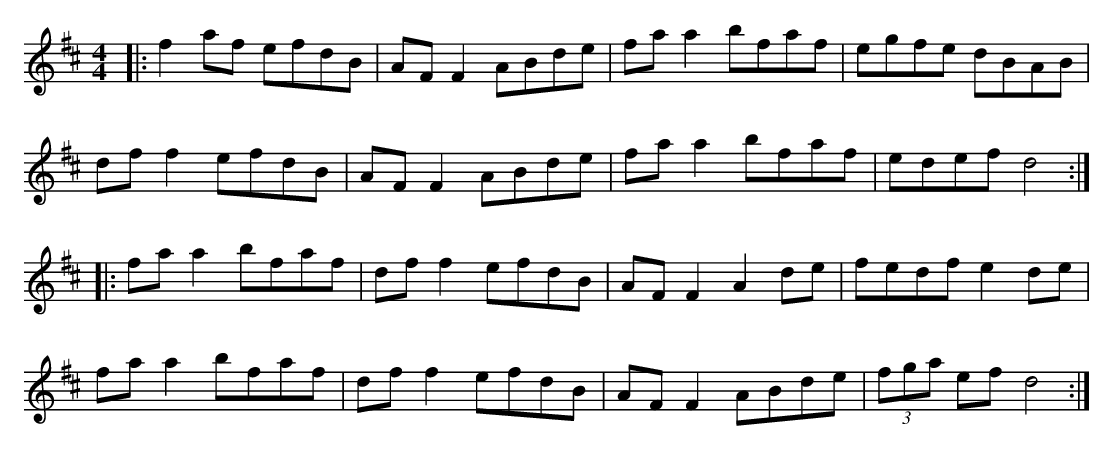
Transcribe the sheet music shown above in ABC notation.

X:1
M:4/4
K:D
|:f2af efdB|AFF2 ABde|faa2 bfaf|egfe dBAB|
dff2 efdB|AFF2 ABde|faa2 bfaf|edef d4:|
|:faa2 bfaf|dff2 efdB|AFF2 A2de|fedf e2de|
faa2 bfaf|dff2 efdB|AFF2 ABde|(3fga ef d4:|
